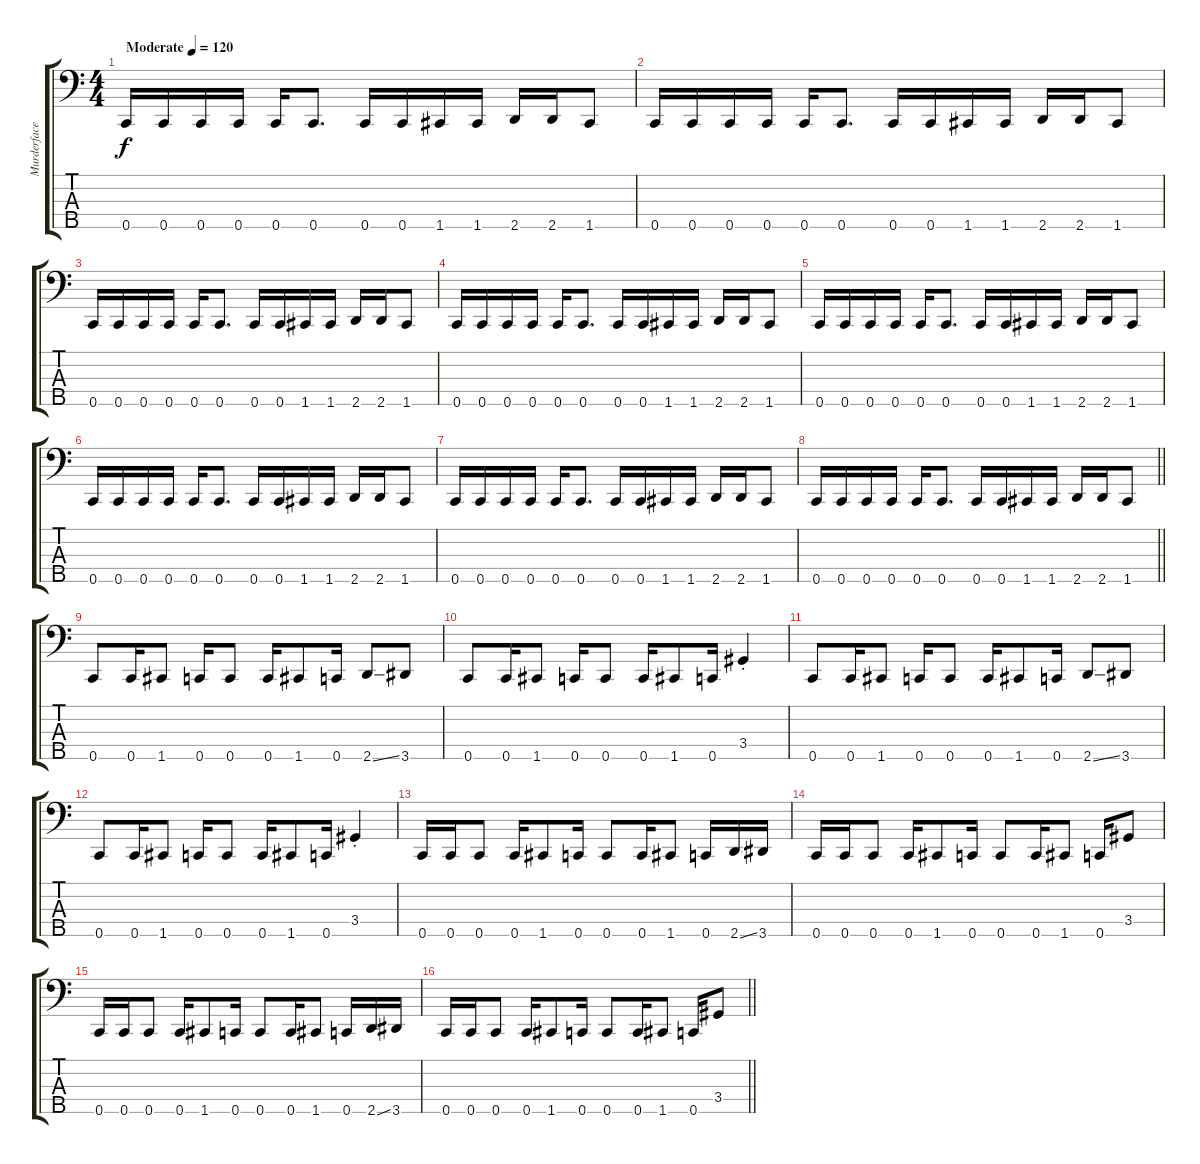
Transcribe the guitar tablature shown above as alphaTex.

\track ("Murderface" "Murderface") {instrument electricbassfinger}
\staff {score tabs}
\tuning (G2 Eb2 Bb1 F1 C1) {hide}
\ts (4 4)
\tempo (120 "Moderate")
\clef f4
\ks c
0.5.16{dy f instrument electricbassfinger} 0.5.16 0.5.16 0.5.16 0.5.16 0.5.8{d} 0.5.16 0.5.16 1.5.16 1.5.16 2.5.16 2.5.16 1.5.8 |
0.5.16 0.5.16 0.5.16 0.5.16 0.5.16 0.5.8{d} 0.5.16 0.5.16 1.5.16 1.5.16 2.5.16 2.5.16 1.5.8 |
0.5.16 0.5.16 0.5.16 0.5.16 0.5.16 0.5.8{d} 0.5.16 0.5.16 1.5.16 1.5.16 2.5.16 2.5.16 1.5.8 |
0.5.16 0.5.16 0.5.16 0.5.16 0.5.16 0.5.8{d} 0.5.16 0.5.16 1.5.16 1.5.16 2.5.16 2.5.16 1.5.8 |
0.5.16 0.5.16 0.5.16 0.5.16 0.5.16 0.5.8{d} 0.5.16 0.5.16 1.5.16 1.5.16 2.5.16 2.5.16 1.5.8 |
0.5.16 0.5.16 0.5.16 0.5.16 0.5.16 0.5.8{d} 0.5.16 0.5.16 1.5.16 1.5.16 2.5.16 2.5.16 1.5.8 |
0.5.16 0.5.16 0.5.16 0.5.16 0.5.16 0.5.8{d} 0.5.16 0.5.16 1.5.16 1.5.16 2.5.16 2.5.16 1.5.8 |
\barLineRight lightlight
0.5.16 0.5.16 0.5.16 0.5.16 0.5.16 0.5.8{d} 0.5.16 0.5.16 1.5.16 1.5.16 2.5.16 2.5.16 1.5.8 |
0.5.8 0.5.16 1.5.8 0.5.16 0.5.8 0.5.16 1.5.8 0.5.16 2.5{ss}.8 3.5.8 |
0.5.8 0.5.16 1.5.8 0.5.16 0.5.8 0.5.16 1.5.8 0.5.16 3.4{st}.4 |
0.5.8 0.5.16 1.5.8 0.5.16 0.5.8 0.5.16 1.5.8 0.5.16 2.5{ss}.8 3.5.8 |
0.5.8 0.5.16 1.5.8 0.5.16 0.5.8 0.5.16 1.5.8 0.5.16 3.4{st}.4 |
0.5.16 0.5.16 0.5.8 0.5.16 1.5.8 0.5.16 0.5.8 0.5.16 1.5.8 0.5.16 2.5{ss}.16 3.5.16 |
0.5.16 0.5.16 0.5.8 0.5.16 1.5.8 0.5.16 0.5.8 0.5.16 1.5.8 0.5.16 3.4.8 |
0.5.16 0.5.16 0.5.8 0.5.16 1.5.8 0.5.16 0.5.8 0.5.16 1.5.8 0.5.16 2.5{ss}.16 3.5.16 |
\barLineRight lightlight
0.5.16 0.5.16 0.5.8 0.5.16 1.5.8 0.5.16 0.5.8 0.5.16 1.5.8 0.5.16 3.4.8
